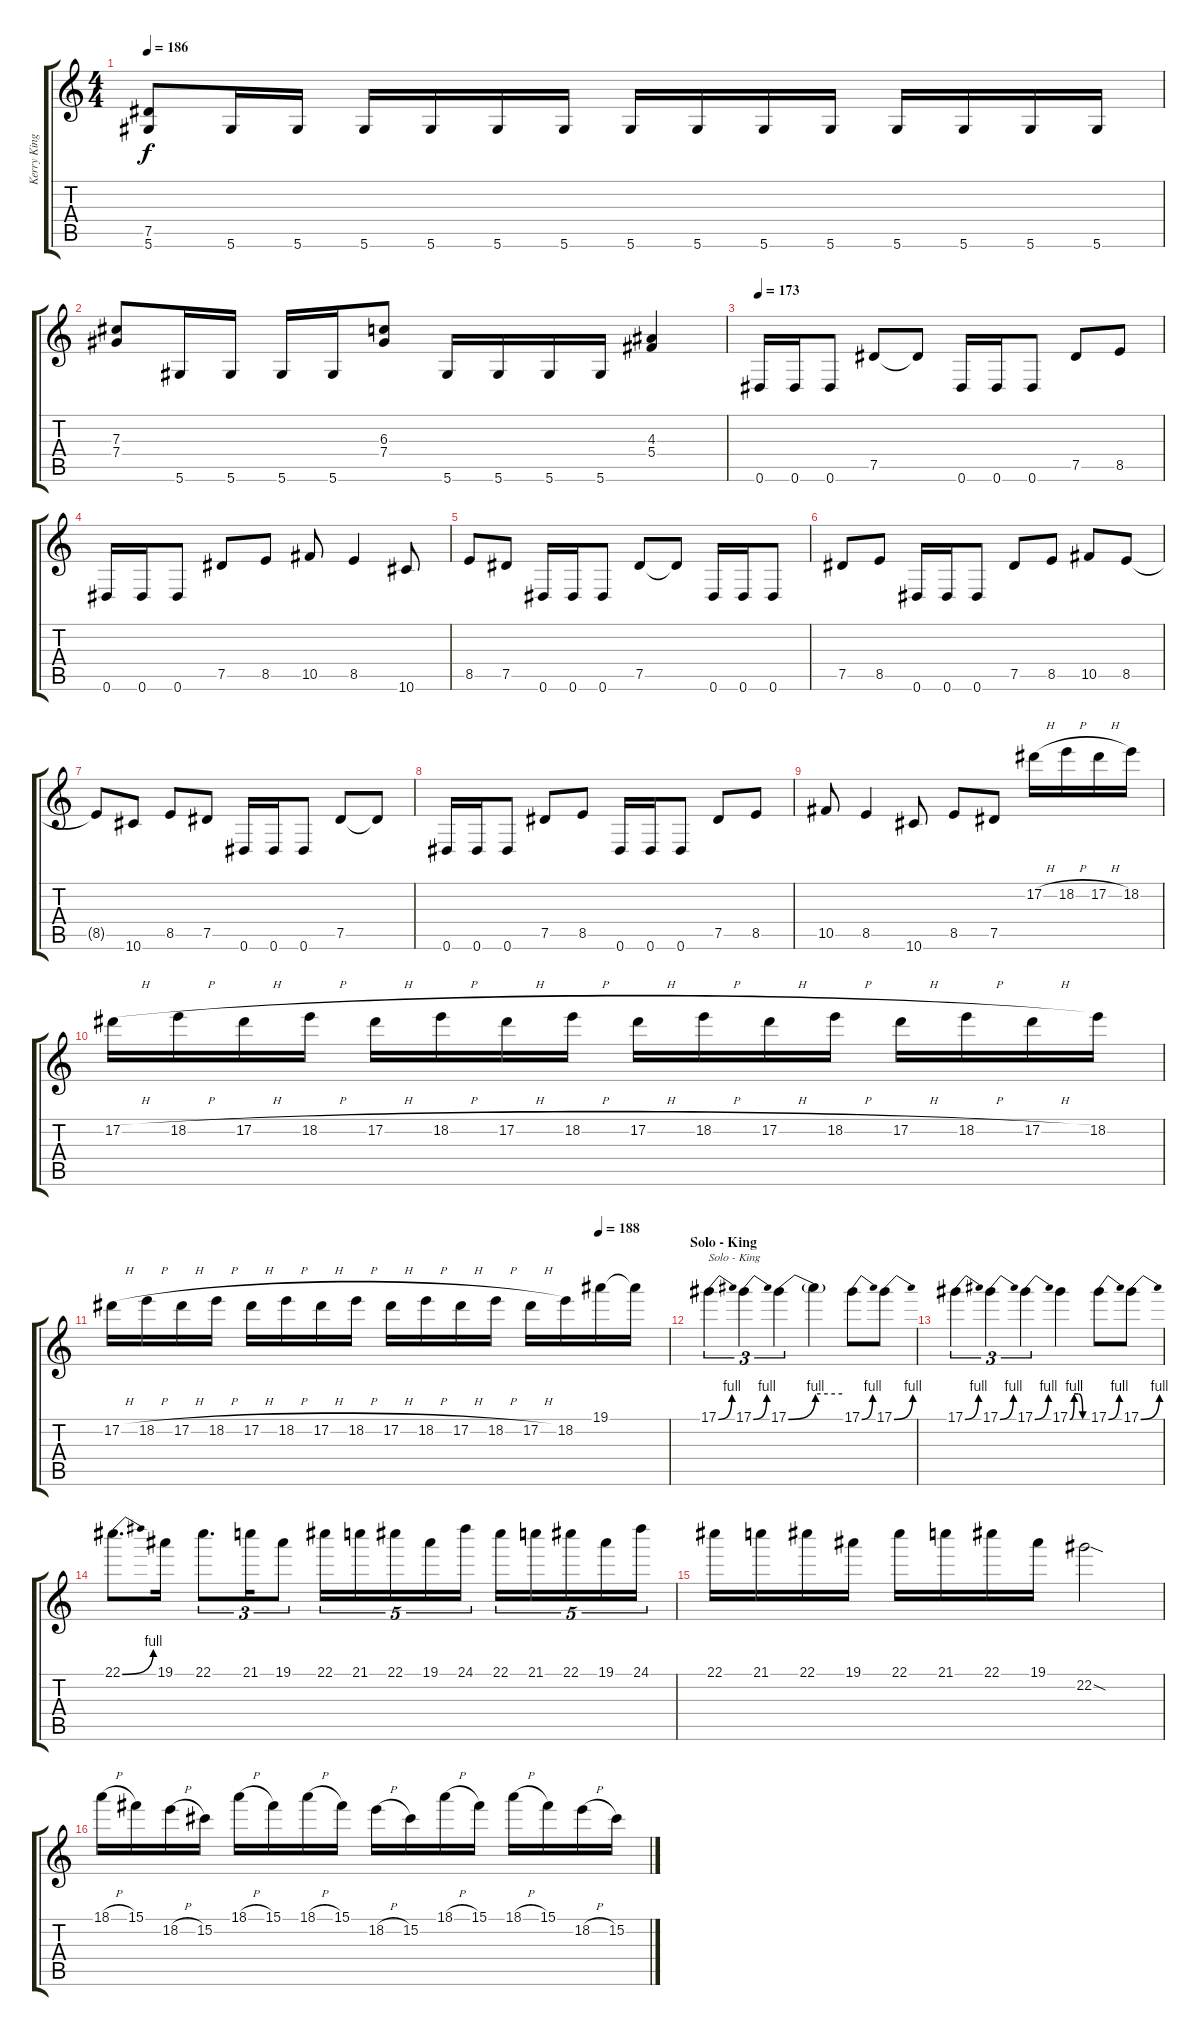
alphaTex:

\track ("Kerry King" "Kerry King") {instrument distortionguitar}
\staff {score tabs}
\tuning (Eb4 Bb3 Gb3 Db3 Ab2 Eb2) {hide}
\ts (4 4)
\tempo 186
\clef g2
\ks c
(7.5 5.6).8{dy f} 5.6.16 5.6.16 5.6.16 5.6.16 5.6.16 5.6.16 5.6.16 5.6.16 5.6.16 5.6.16 5.6.16 5.6.16 5.6.16 5.6.16 |
(7.3 7.4).8 5.6.16 5.6.16 5.6.16 5.6.16 (6.3 7.4).8 5.6.16 5.6.16 5.6.16 5.6.16 (4.3 5.4).4 |
\tempo 173
0.6.16 0.6.16 0.6.8 7.5.8 7.5{t}.8 0.6.16 0.6.16 0.6.8 7.5.8 8.5.8 |
0.6.16 0.6.16 0.6.8 7.5.8 8.5.8 10.5.8 8.5.4 10.6.8 |
8.5.8 7.5.8 0.6.16 0.6.16 0.6.8 7.5.8 7.5{t}.8 0.6.16 0.6.16 0.6.8 |
7.5.8 8.5.8 0.6.16 0.6.16 0.6.8 7.5.8 8.5.8 10.5.8 8.5.8 |
8.5{t}.8 10.6.8 8.5.8 7.5.8 0.6.16 0.6.16 0.6.8 7.5.8 7.5{t}.8 |
0.6.16 0.6.16 0.6.8 7.5.8 8.5.8 0.6.16 0.6.16 0.6.8 7.5.8 8.5.8 |
10.5.8 8.5.4 10.6.8 8.5.8 7.5.8 17.2{h}.16 18.2{h}.16 17.2{h}.16 18.2.16 |
17.2{h}.16 18.2{h}.16 17.2{h}.16 18.2{h}.16 17.2{h}.16 18.2{h}.16 17.2{h}.16 18.2{h}.16 17.2{h}.16 18.2{h}.16 17.2{h}.16 18.2{h}.16 17.2{h}.16 18.2{h}.16 17.2{h}.16 18.2.16 |
\tempo (188 0.875)
17.2{h}.16 18.2{h}.16 17.2{h}.16 18.2{h}.16 17.2{h}.16 18.2{h}.16 17.2{h}.16 18.2{h}.16 17.2{h}.16 18.2{h}.16 17.2{h}.16 18.2{h}.16 17.2{h}.16 18.2.16 19.1.16 19.1{t}.16 |
\section ("" "Solo - King")
17.1{be (bend 0 0 60 4)}.4{tu (3 2) txt "Solo - King"} 17.1{be (bend 0 0 60 4)}.4{tu (3 2)} 17.1{be (bend 0 0 60 4)}.4{tu (3 2)} 17.1{be (hold 0 4 60 4) t}.4 17.1{be (bend 0 0 60 4)}.8 17.1{be (bend 0 0 60 4)}.8 |
17.1{be (bend 0 0 60 4)}.4{tu (3 2)} 17.1{be (bend 0 0 60 4)}.4{tu (3 2)} 17.1{be (bend 0 0 60 4)}.4{tu (3 2)} 17.1{be (custom 0 0 15 4 30 4 45 0 60 0)}.4 17.1{be (bend 0 0 60 4)}.8 17.1{be (bend 0 0 60 4)}.8 |
22.1{be (bend 0 0 60 4)}.8{d} 19.1.16 22.1.8{d tu (3 2)} 21.1.16{tu (3 2)} 19.1.8{tu (3 2)} 22.1.16{tu (5 4)} 21.1.16{tu (5 4)} 22.1.16{tu (5 4)} 19.1.16{tu (5 4)} 24.1.16{tu (5 4)} 22.1.16{tu (5 4)} 21.1.16{tu (5 4)} 22.1.16{tu (5 4)} 19.1.16{tu (5 4)} 24.1.16{tu (5 4)} |
22.1.16 21.1.16 22.1.16 19.1.16 22.1.16 21.1.16 22.1.16 19.1.16 22.2{sod}.2 |
18.1{h}.16 15.1.16 18.2{h}.16 15.2.16 18.1{h}.16 15.1.16 18.1{h}.16 15.1.16 18.2{h}.16 15.2.16 18.1{h}.16 15.1.16 18.1{h}.16 15.1.16 18.2{h}.16 15.2.16
